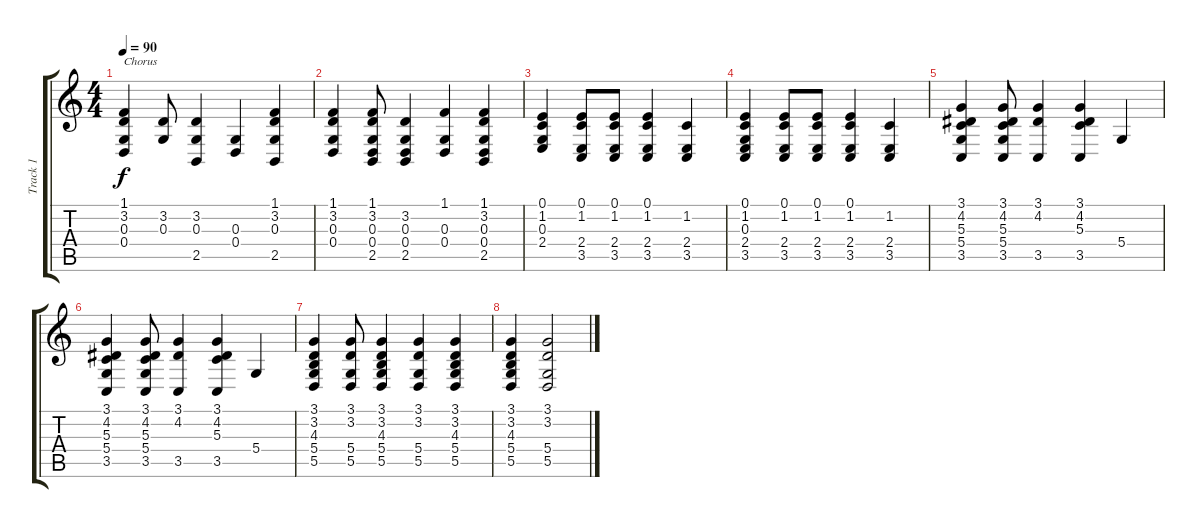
\track ("Track 1" "Track 1") {instrument acousticgrandpiano}
\staff {score tabs}
\tuning (E4 B3 G3 D3 A2 E2) {hide}
\ts (4 4)
\tempo 90
\clef g2
\ks c
(1.1 3.2 0.3 0.4).4{txt "Chorus" dy f} (3.2 0.3).8 (3.2 0.3 2.5).4 (0.3 0.4).4 (1.1 3.2 0.3 2.5).4 |
(1.1 3.2 0.3 0.4).4 (1.1 3.2 0.3 0.4 2.5).8 (3.2 0.3 0.4 2.5).4 (1.1 0.3 0.4).4 (1.1 3.2 0.3 0.4 2.5).4 |
(0.1 1.2 0.3 2.4).4 (0.1 1.2 2.4 3.5).8 (0.1 1.2 2.4 3.5).8 (0.1 1.2 2.4 3.5).4 (1.2 2.4 3.5).4 |
(0.1 1.2 0.3 2.4 3.5).4 (0.1 1.2 2.4 3.5).8 (0.1 1.2 2.4 3.5).8 (0.1 1.2 2.4 3.5).4 (1.2 2.4 3.5).4 |
(3.1 4.2 5.3 5.4 3.5).4 (3.1 4.2 5.3 5.4 3.5).8 (3.1 4.2 3.5).4 (3.1 4.2 5.3 3.5).4 5.4.4 |
(3.1 4.2 5.3 5.4 3.5).4 (3.1 4.2 5.3 5.4 3.5).8 (3.1 4.2 3.5).4 (3.1 4.2 5.3 3.5).4 5.4.4 |
(3.1 3.2 4.3 5.4 5.5).4 (3.1 3.2 5.4 5.5).8 (3.1 3.2 4.3 5.4 5.5).4 (3.1 3.2 5.4 5.5).4 (3.1 3.2 4.3 5.4 5.5).4 |
(3.1 3.2 4.3 5.4 5.5).4 (3.1 3.2 5.4 5.5).2
